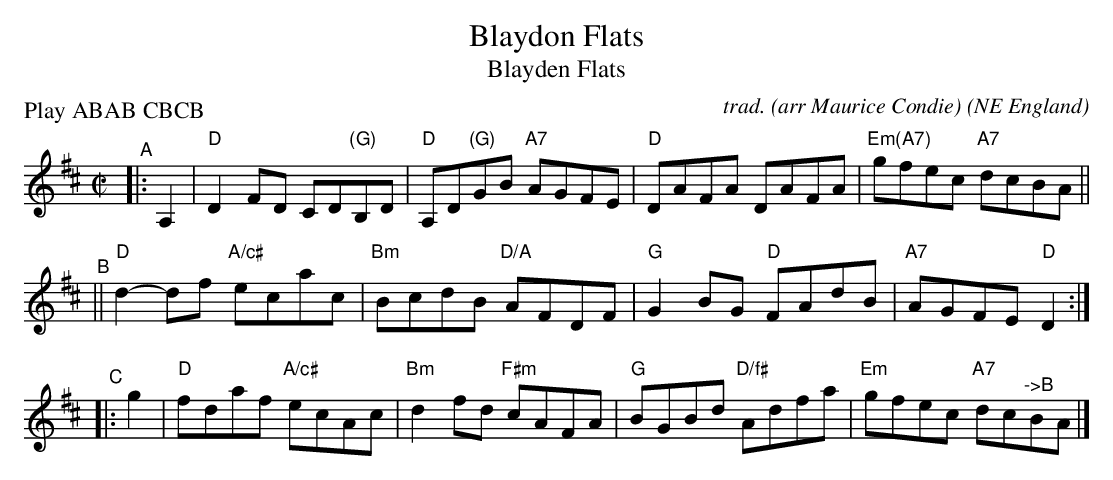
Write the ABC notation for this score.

X:1
T: Blaydon Flats
T: Blayden Flats	% in the K\"ohlers' Violin Repository v.1
C: trad. (arr Maurice Condie)
O: NE England
P: Play ABAB CBCB
M: C|
L: 1/8
K: D
"^A"|: A,2 | "D"D2FD CD"(G)"B,D | "D"A,D"(G)"GB "A7"AGFE | "D"DAFA DAFA | "Em(A7)"gfec "A7"dcBA ||
"^B"|| "D"d2-df "A/c#"ecac | "Bm"BcdB "D/A"AFDF | "G"G2BG "D"FAdB | "A7"AGFE "D"D2 :|
"^C"|: g2 | "D"fdaf "A/c#"ecAc | "Bm"d2fd "F#m"cAFA | "G"BGBd "D/f#"Adfa | "Em"gfec "A7"dc"^->B"BA |]
